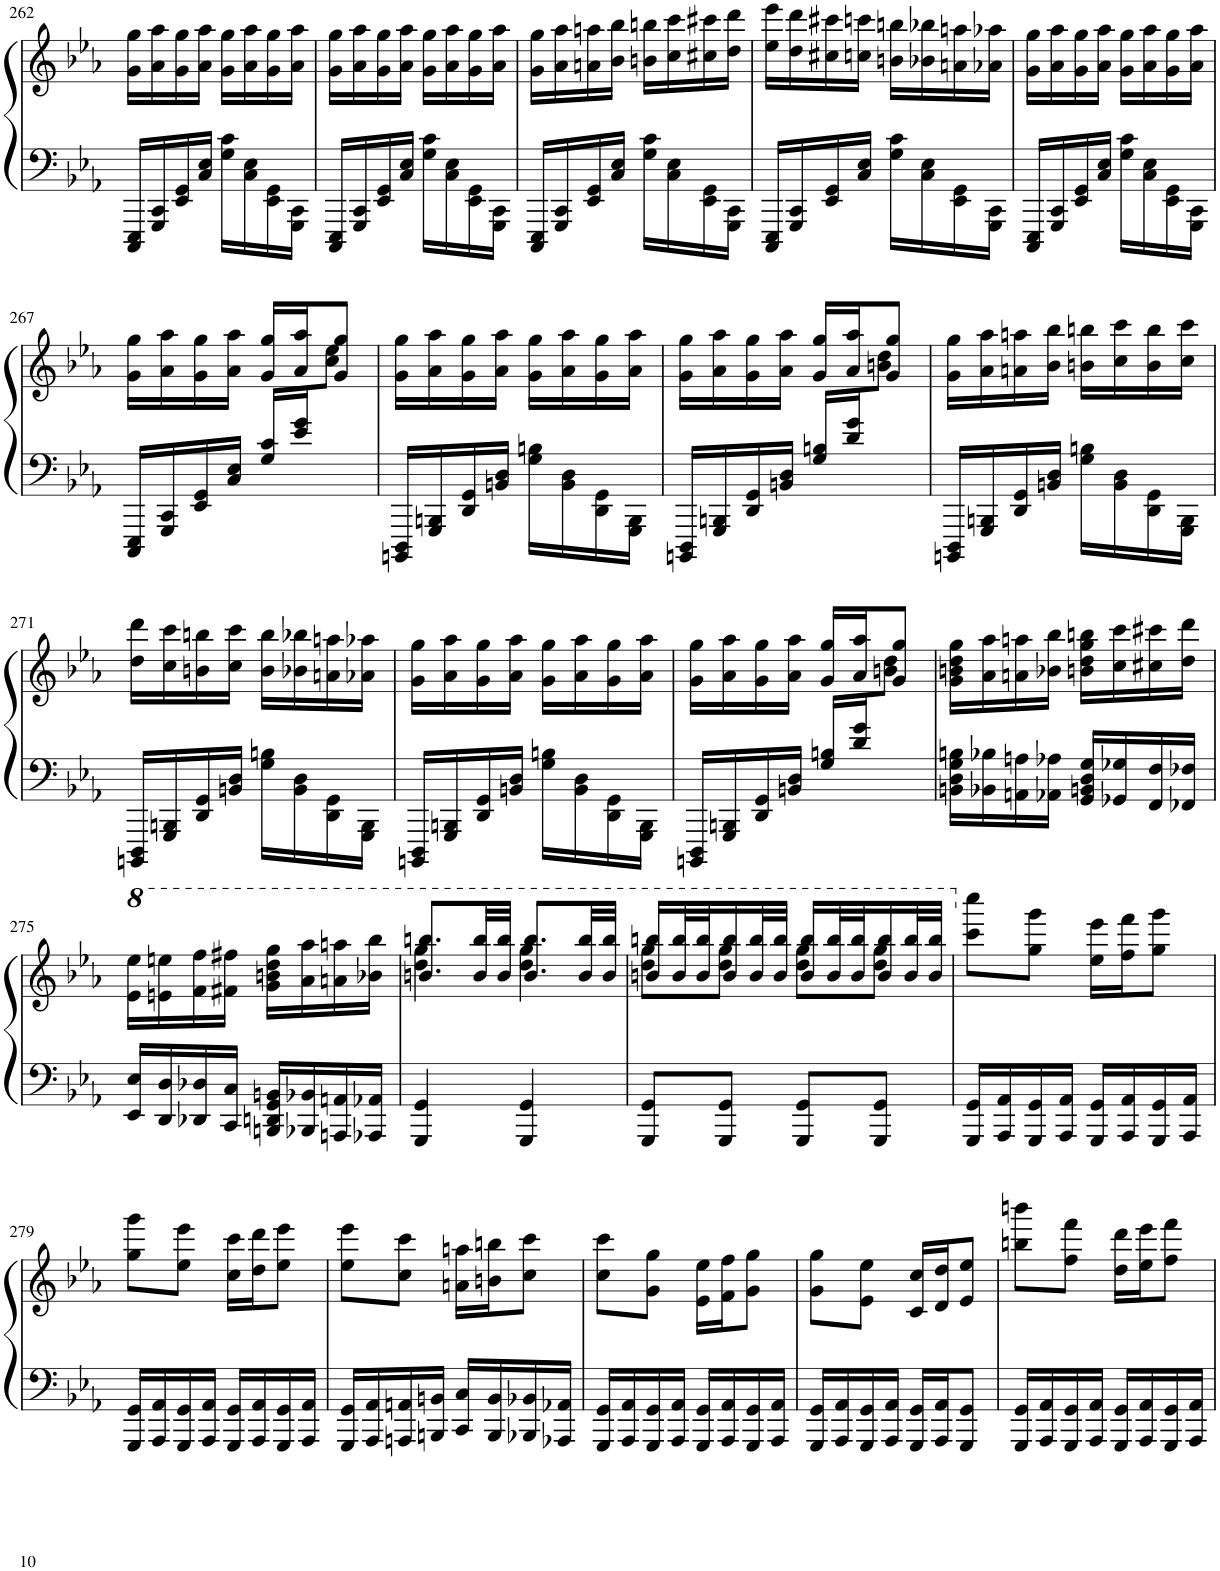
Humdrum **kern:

**kern	**kern
*part1	*part1
*staff2	*staff1
*I"Piano	*
*I'Pno.	*
!!LO:PB:g=z
*clefF4	*clefG2
*k[b-e-a-]	*k[b-e-a-]
*M2/4	*M2/4
=262	=262
16CCC/ 16EEE-/LL	16g\ 16gg\LL
16GGG/ 16CC/	16a-\ 16aa-\
16EE-/ 16GG/	16g\ 16gg\
16C/ 16E-/JJ	16a-\ 16aa-\JJ
16G\ 16c\LL	16g\ 16gg\LL
16C\ 16E-\	16a-\ 16aa-\
16EE-\ 16GG\	16g\ 16gg\
16GGG\ 16CC\JJ	16a-\ 16aa-\JJ
=263	=263
16CCC/ 16EEE-/LL	16g\ 16gg\LL
16GGG/ 16CC/	16a-\ 16aa-\
16EE-/ 16GG/	16g\ 16gg\
16C/ 16E-/JJ	16a-\ 16aa-\JJ
16G\ 16c\LL	16g\ 16gg\LL
16C\ 16E-\	16a-\ 16aa-\
16EE-\ 16GG\	16g\ 16gg\
16GGG\ 16CC\JJ	16a-\ 16aa-\JJ
=264	=264
16CCC/ 16EEE-/LL	16g\ 16gg\LL
16GGG/ 16CC/	16a-\ 16aa-\
16EE-/ 16GG/	16an\ 16aan\
16C/ 16E-/JJ	16b-\ 16bb-\JJ
16G\ 16c\LL	16bn\ 16bbn\LL
16C\ 16E-\	16cc\ 16ccc\
16EE-\ 16GG\	16cc#X\ 16ccc#X\
16GGG\ 16CC\JJ	16dd\ 16ddd\JJ
=265	=265
16CCC/ 16EEE-/LL	16ee-\ 16eee-\LL
16GGG/ 16CC/	16dd\ 16ddd\
16EE-/ 16GG/	16cc#X\ 16ccc#X\
16C/ 16E-/JJ	16ccn\ 16cccn\JJ
16G\ 16c\LL	16bn\ 16bbn\LL
16C\ 16E-\	16b-X\ 16bb-X\
16EE-\ 16GG\	16an\ 16aan\
16GGG\ 16CC\JJ	16a-X\ 16aa-X\JJ
=266	=266
16CCC/ 16EEE-/LL	16g\ 16gg\LL
16GGG/ 16CC/	16a-\ 16aa-\
16EE-/ 16GG/	16g\ 16gg\
16C/ 16E-/JJ	16a-\ 16aa-\JJ
16G\ 16c\LL	16g\ 16gg\LL
16C\ 16E-\	16a-\ 16aa-\
16EE-\ 16GG\	16g\ 16gg\
16GGG\ 16CC\JJ	16a-\ 16aa-\JJ
!!LO:LB:g=z
=267	=267
*	*^
16CCC/ 16EEE-/LL	16g\ 16gg\LL	4.ryy
16GGG/ 16CC/	16a-\ 16aa-\	.
16EE-/ 16GG/	16g\ 16gg\	.
16C/ 16E-/JJ	16a-\ 16aa-\JJ	.
16G/ 16c/LL	16g/ 16gg/LL	.
16e-/ 16g/J	16a-/ 16aa-/J	.
8ryy	8g/ 8gg/J	8cc\ 8ee-\J
*	*v	*v
=268	=268
16BBBBn/ 16DDD/LL	16g\ 16gg\LL
16GGG/ 16BBBn/	16a-\ 16aa-\
16DD/ 16GG/	16g\ 16gg\
16BBn/ 16D/JJ	16a-\ 16aa-\JJ
16G\ 16Bn\LL	16g\ 16gg\LL
16BB\ 16D\	16a-\ 16aa-\
16DD\ 16GG\	16g\ 16gg\
16GGG\ 16BBB\JJ	16a-\ 16aa-\JJ
=269	=269
*	*^
16BBBBn/ 16DDD/LL	16g\ 16gg\LL	4.ryy
16GGG/ 16BBBn/	16a-\ 16aa-\	.
16DD/ 16GG/	16g\ 16gg\	.
16BBn/ 16D/JJ	16a-\ 16aa-\JJ	.
16G/ 16Bn/LL	16g/ 16gg/LL	.
16d/ 16g/J	16a-/ 16aa-/J	.
8ryy	8g/ 8gg/J	8bn\ 8dd\J
*	*v	*v
=270	=270
16BBBBn/ 16DDD/LL	16g\ 16gg\LL
16GGG/ 16BBBn/	16a-\ 16aa-\
16DD/ 16GG/	16an\ 16aan\
16BBn/ 16D/JJ	16b-\ 16bb-\JJ
16G\ 16Bn\LL	16bn\ 16bbn\LL
16BB\ 16D\	16cc\ 16ccc\
16DD\ 16GG\	16b\ 16bb\
16GGG\ 16BBB\JJ	16cc\ 16ccc\JJ
!!LO:LB:g=z
=271	=271
16BBBBn/ 16DDD/LL	16dd\ 16ddd\LL
16GGG/ 16BBBn/	16cc\ 16ccc\
16DD/ 16GG/	16bn\ 16bbn\
16BBn/ 16D/JJ	16cc\ 16ccc\JJ
16G\ 16Bn\LL	16b\ 16bb\LL
16BB\ 16D\	16b-X\ 16bb-X\
16DD\ 16GG\	16an\ 16aan\
16GGG\ 16BBB\JJ	16a-X\ 16aa-X\JJ
=272	=272
16BBBBn/ 16DDD/LL	16g\ 16gg\LL
16GGG/ 16BBBn/	16a-\ 16aa-\
16DD/ 16GG/	16g\ 16gg\
16BBn/ 16D/JJ	16a-\ 16aa-\JJ
16G\ 16Bn\LL	16g\ 16gg\LL
16BB\ 16D\	16a-\ 16aa-\
16DD\ 16GG\	16g\ 16gg\
16GGG\ 16BBB\JJ	16a-\ 16aa-\JJ
=273	=273
*	*^
16BBBBn/ 16DDD/LL	16g\ 16gg\LL	4.ryy
16GGG/ 16BBBn/	16a-\ 16aa-\	.
16DD/ 16GG/	16g\ 16gg\	.
16BBn/ 16D/JJ	16a-\ 16aa-\JJ	.
16G/ 16Bn/LL	16g/ 16gg/LL	.
16d/ 16g/J	16a-/ 16aa-/J	.
8ryy	8g/ 8gg/J	8bn\ 8dd\J
*	*v	*v
=274	=274
16BBn\ 16D\ 16G\ 16Bn\LL	16g\ 16bn\ 16dd\ 16gg\LL
16BB-X\ 16B-X\	16a-\ 16aa-\
16AAn\ 16An\	16an\ 16aan\
16AA-X\ 16A-X\JJ	16b-X\ 16bb-\JJ
16GG/ 16BBn/ 16D/ 16G/LL	16bn\ 16dd\ 16gg\ 16bbn\LL
16GG-X/ 16G-X/	16cc\ 16ccc\
16FF/ 16F/	16cc#X\ 16ccc#X\
16FF-X/ 16F-X/JJ	16dd\ 16ddd\JJ
!!LO:LB:g=z
=275	=275
*	*8va
16EE-/ 16E-/LL	16ee-\ 16eee-\LL
16DD/ 16D/	16een\ 16eeen\
16DD-X/ 16D-X/	16ff\ 16fff\
16CC/ 16C/JJ	16ff#X\ 16fff#X\JJ
16BBBn/ 16DDn/ 16GG/ 16BBn/LL	16gg\ 16bbn\ 16ddd\ 16ggg\LL
16BBB-X/ 16BB-X/	16aa-\ 16aaa-\
16AAAn/ 16AAn/	16aan\ 16aaan\
16AAA-X/ 16AA-X/JJ	16bb-X\ 16bbb-\JJ
=276	=276
*	*^
4GGG/ 4GG/	8.bbn/ 8.bbbn/L	4ddd\ 4ggg\
.	32bb/ 32bbb/LL	.
.	32bb/ 32bbb/JJJ	.
4GGG/ 4GG/	8.bb/ 8.bbb/L	4ddd\ 4ggg\
.	32bb/ 32bbb/LL	.
.	32bb/ 32bbb/JJJ	.
=277	=277	=277
8GGG/ 8GG/L	16bbn/ 16bbbn/LL	8ddd\ 8ggg\L
.	32bb/ 32bbb/L	.
.	32bb/ 32bbb/J	.
8GGG/ 8GG/J	16bb/ 16bbb/	8ddd\ 8ggg\J
.	32bb/ 32bbb/L	.
.	32bb/ 32bbb/JJJ	.
8GGG/ 8GG/L	16bb/ 16bbb/LL	8ddd\ 8ggg\L
.	32bb/ 32bbb/L	.
.	32bb/ 32bbb/J	.
8GGG/ 8GG/J	16bb/ 16bbb/	8ddd\ 8ggg\J
.	32bb/ 32bbb/L	.
.	32bb/ 32bbb/JJJ	.
*	*v	*v
=278	=278
*	*X8va
16GGG/ 16GG/LL	8ccc\ 8cccc\L
16AAA-/ 16AA-/	.
16GGG/ 16GG/	8gg\ 8ggg\J
16AAA-/ 16AA-/JJ	.
16GGG/ 16GG/LL	16ee-\ 16eee-\LL
16AAA-/ 16AA-/	16ff\ 16fff\J
16GGG/ 16GG/	8gg\ 8ggg\J
16AAA-/ 16AA-/JJ	.
!!LO:LB:g=z
=279	=279
16GGG/ 16GG/LL	8gg\ 8ggg\L
16AAA-/ 16AA-/	.
16GGG/ 16GG/	8ee-\ 8eee-\J
16AAA-/ 16AA-/JJ	.
16GGG/ 16GG/LL	16cc\ 16ccc\LL
16AAA-/ 16AA-/	16dd\ 16ddd\J
16GGG/ 16GG/	8ee-\ 8eee-\J
16AAA-/ 16AA-/JJ	.
=280	=280
16GGG/ 16GG/LL	8ee-\ 8eee-\L
16AAA-/ 16AA-/	.
16AAAn/ 16AAn/	8cc\ 8ccc\J
16BBBn/ 16BBn/JJ	.
16CC/ 16C/LL	16an\ 16aan\LL
16BBB/ 16BB/	16bn\ 16bbn\J
16BBB-X/ 16BB-X/	8cc\ 8ccc\J
16AAA-X/ 16AA-X/JJ	.
=281	=281
16GGG/ 16GG/LL	8cc\ 8ccc\L
16AAA-/ 16AA-/	.
16GGG/ 16GG/	8g\ 8gg\J
16AAA-/ 16AA-/JJ	.
16GGG/ 16GG/LL	16e-\ 16ee-\LL
16AAA-/ 16AA-/	16f\ 16ff\J
16GGG/ 16GG/	8g\ 8gg\J
16AAA-/ 16AA-/JJ	.
=282	=282
16GGG/ 16GG/LL	8g\ 8gg\L
16AAA-/ 16AA-/	.
16GGG/ 16GG/	8e-\ 8ee-\J
16AAA-/ 16AA-/JJ	.
16GGG/ 16GG/LL	16c/ 16cc/LL
16AAA-/ 16AA-/J	16d/ 16dd/J
8GGG/ 8GG/J	8e-/ 8ee-/J
=283	=283
16GGG/ 16GG/LL	8bbn\ 8bbbn\L
16AAA-/ 16AA-/	.
16GGG/ 16GG/	8ff\ 8fff\J
16AAA-/ 16AA-/JJ	.
16GGG/ 16GG/LL	16dd\ 16ddd\LL
16AAA-/ 16AA-/	16ee-\ 16eee-\J
16GGG/ 16GG/	8ff\ 8fff\J
16AAA-/ 16AA-/JJ	.
=	=
*-	*-
